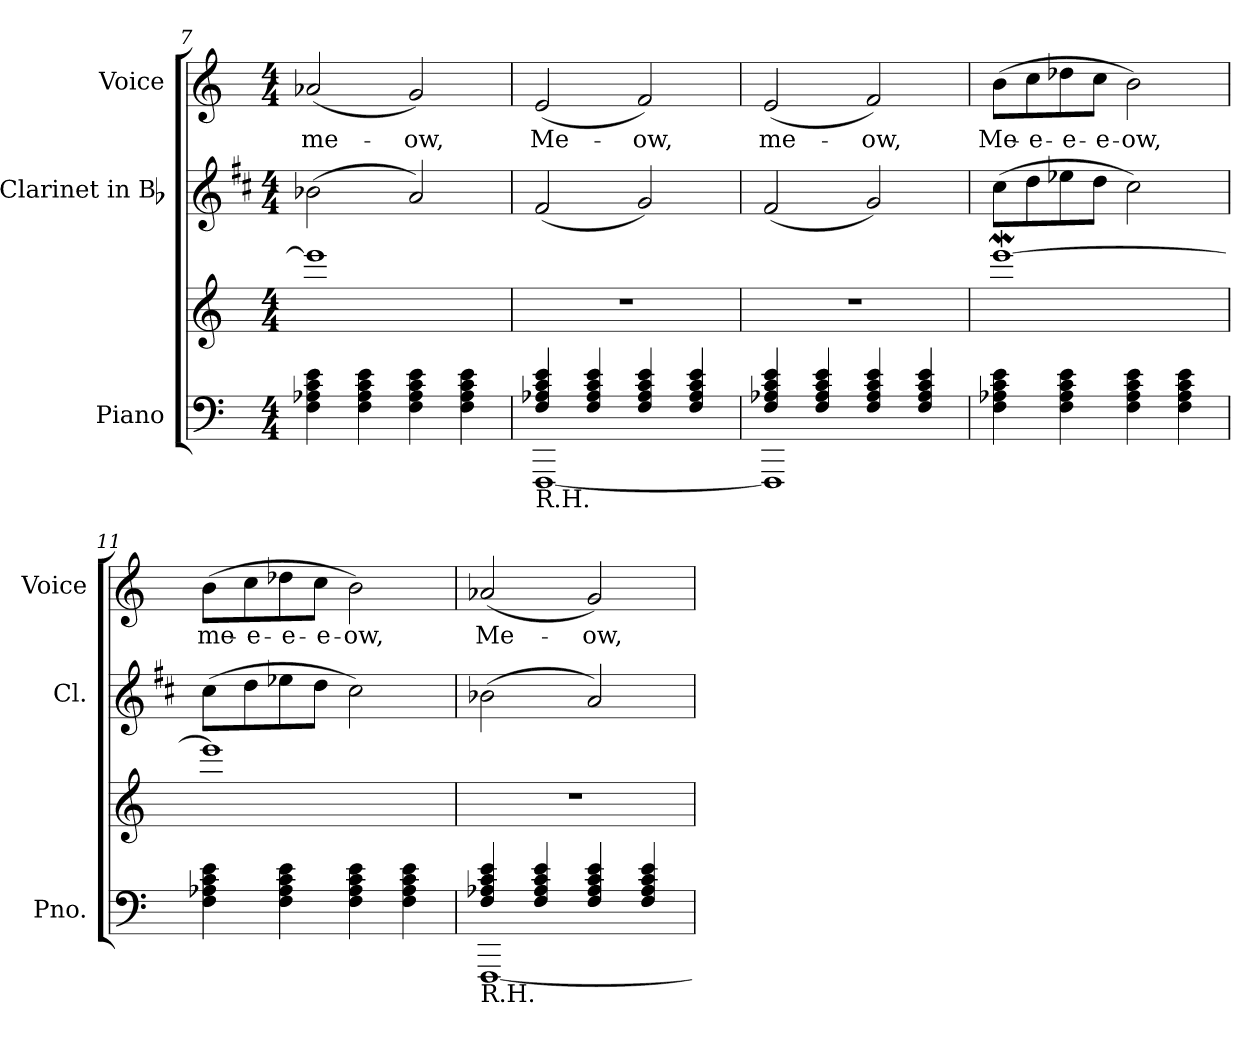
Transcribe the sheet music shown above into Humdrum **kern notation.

**kern	**kern	**kern	**kern	**text
*part3	*part3	*part2	*part1	*part1
*staff4	*staff3	*staff2	*staff1	*staff1
*I"Piano	*	*I"Clarinet in Bb	*I"Voice	*
*I'Pno.	*	*I'Cl.	*I'Voice	*
*clefF4	*clefG2	*clefG2	*clefG2	*
*	*	*ITrd1c2	*	*
*k[]	*k[]	*k[]	*k[]	*
*C:	*C:	*C:	*C:	*
*M4/4	*M4/4	*M4/4	*M4/4	*
=7	=7	=7	=7	=7
!	!	!	!	!LO:LY:b:color=#000000
4Fi\ 4A-Xi 4ci 4ei	1eeei]	(2a-Xi\	(2a-Xi/	me-
4Fi\ 4A-i 4ci 4ei	.	.	.	.
!	!	!	!	!LO:LY:b:color=#000000
4Fi\ 4A-i 4ci 4ei	.	2gi/)	2gi/)	-ow,
4Fi\ 4A-i 4ci 4ei	.	.	.	.
=8	=8	=8	=8	=8
*^	*	*	*	*
!LO:TX:b:t=R.H.	!	!	!	!	!
!	!	!	!	!	!LO:LY:b:color=#000000
4Fi/ 4A-Xi 4ci 4ei	[1FFFi	1r	(2ei/	(2ei/	Me-
4Fi/ 4A-i 4ci 4ei	.	.	.	.	.
!	!	!	!	!	!LO:LY:b:color=#000000
4Fi/ 4A-i 4ci 4ei	.	.	2fi/)	2fi/)	-ow,
4Fi/ 4A-i 4ci 4ei	.	.	.	.	.
=9	=9	=9	=9	=9	=9
!	!	!	!	!	!LO:LY:b:color=#000000
4Fi/ 4A-Xi 4ci 4ei	1FFFi]	1r	(2ei/	(2ei/	me-
4Fi/ 4A-i 4ci 4ei	.	.	.	.	.
!	!	!	!	!	!LO:LY:b:color=#000000
4Fi/ 4A-i 4ci 4ei	.	.	2fi/)	2fi/)	-ow,
4Fi/ 4A-i 4ci 4ei	.	.	.	.	.
*v	*v	*	*	*	*
=10	=10	=10	=10	=10
!	!	!	!	!LO:LY:b:color=#000000
4Fi\ 4A-Xi 4ci 4ei	[1eeeWi	(8bi\L	(8bi\L	Me-
!	!	!	!	!LO:LY:b:color=#000000
.	.	8cci\	8cci\	-e-
!	!	!	!	!LO:LY:b:color=#000000
4Fi\ 4A-i 4ci 4ei	.	8dd-Xi\	8dd-Xi\	-e-
!	!	!	!	!LO:LY:b:color=#000000
.	.	8cci\J	8cci\J	-e-
!	!	!	!	!LO:LY:b:color=#000000
4Fi\ 4A-i 4ci 4ei	.	2bi\)	2bi\)	-ow,
4Fi\ 4A-i 4ci 4ei	.	.	.	.
=11	=11	=11	=11	=11
!	!	!	!	!LO:LY:b:color=#000000
4Fi\ 4A-Xi 4ci 4ei	1eeei]	(8bi\L	(8bi\L	me-
!	!	!	!	!LO:LY:b:color=#000000
.	.	8cci\	8cci\	-e-
!	!	!	!	!LO:LY:b:color=#000000
4Fi\ 4A-i 4ci 4ei	.	8dd-Xi\	8dd-Xi\	-e-
!	!	!	!	!LO:LY:b:color=#000000
.	.	8cci\J	8cci\J	-e-
!	!	!	!	!LO:LY:b:color=#000000
4Fi\ 4A-i 4ci 4ei	.	2bi\)	2bi\)	-ow,
4Fi\ 4A-i 4ci 4ei	.	.	.	.
=12	=12	=12	=12	=12
*^	*	*	*	*
!LO:TX:b:t=R.H.	!	!	!	!	!
!	!	!	!	!	!LO:LY:b:color=#000000
4Fi/ 4A-Xi 4ci 4ei	[1FFFi	1r	(2a-Xi\	(2a-Xi/	Me-
4Fi/ 4A-i 4ci 4ei	.	.	.	.	.
!	!	!	!	!	!LO:LY:b:color=#000000
4Fi/ 4A-i 4ci 4ei	.	.	2gi/)	2gi/)	-ow,
4Fi/ 4A-i 4ci 4ei	.	.	.	.	.
*v	*v	*	*	*	*
=	=	=	=	=
*-	*-	*-	*-	*-
